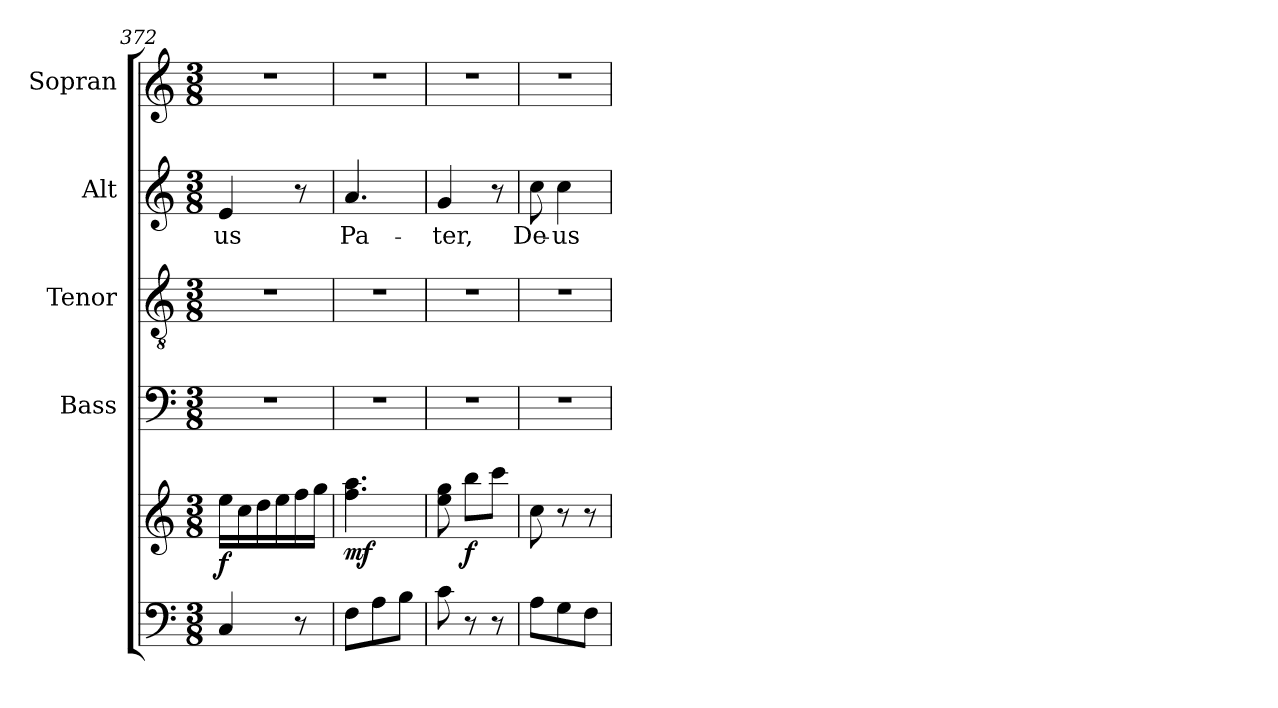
**kern	**kern	**dynam	**kern	**kern	**kern	**text	**kern
*part5	*part5	*part5	*part4	*part3	*part2	*part2	*part1
*staff6	*staff5	*staff5/6	*staff4	*staff3	*staff2	*staff2	*staff1
*	*	*	*I"Bass	*I"Tenor	*I"Alt	*	*I"Sopran
*	*	*	*I'B.	*I'T.	*I'A.	*	*I'S.
*clefF4	*clefG2	*	*clefF4	*clefGv2	*clefG2	*	*clefG2
*k[]	*k[]	*	*k[]	*k[]	*k[]	*	*k[]
*C:	*C:	*	*C:	*C:	*C:	*	*C:
*M3/8	*M3/8	*	*M3/8	*M3/8	*M3/8	*	*M3/8
=372	=372	=372	=372	=372	=372	=372	=372
!	!	!LO:DY:b	!	!	!	!LO:LY:b	!
4C/	16ee\LL	f	4.r	4.r	4e/	-us	4.r
.	16cc\	.	.	.	.	.	.
.	16dd\	.	.	.	.	.	.
.	16ee\	.	.	.	.	.	.
8r	16ff\	.	.	.	8r	.	.
.	16gg\JJ	.	.	.	.	.	.
=373	=373	=373	=373	=373	=373	=373	=373
!	!	!LO:DY:b	!	!	!	!LO:LY:b	!
8F\L	4.ff\ 4.aa\	mf	4.r	4.r	4.a/	Pa-	4.r
8A\	.	.	.	.	.	.	.
8B\J	.	.	.	.	.	.	.
=374	=374	=374	=374	=374	=374	=374	=374
!	!	!	!	!	!	!LO:LY:b	!
8c\	8ee\ 8gg\	.	4.r	4.r	4g/	-ter,	4.r
!	!	!LO:DY:b	!	!	!	!	!
8r	8bb\L	f	.	.	.	.	.
8r	8ccc\J	.	.	.	8r	.	.
=375	=375	=375	=375	=375	=375	=375	=375
!	!	!	!	!	!	!LO:LY:b	!
8A\L	8cc\	.	4.r	4.r	8cc\	De-	4.r
!	!	!	!	!	!	!LO:LY:b	!
8G\	8r	.	.	.	4cc\	-us	.
8F\J	8r	.	.	.	.	.	.
=	=	=	=	=	=	=	=
*-	*-	*-	*-	*-	*-	*-	*-
